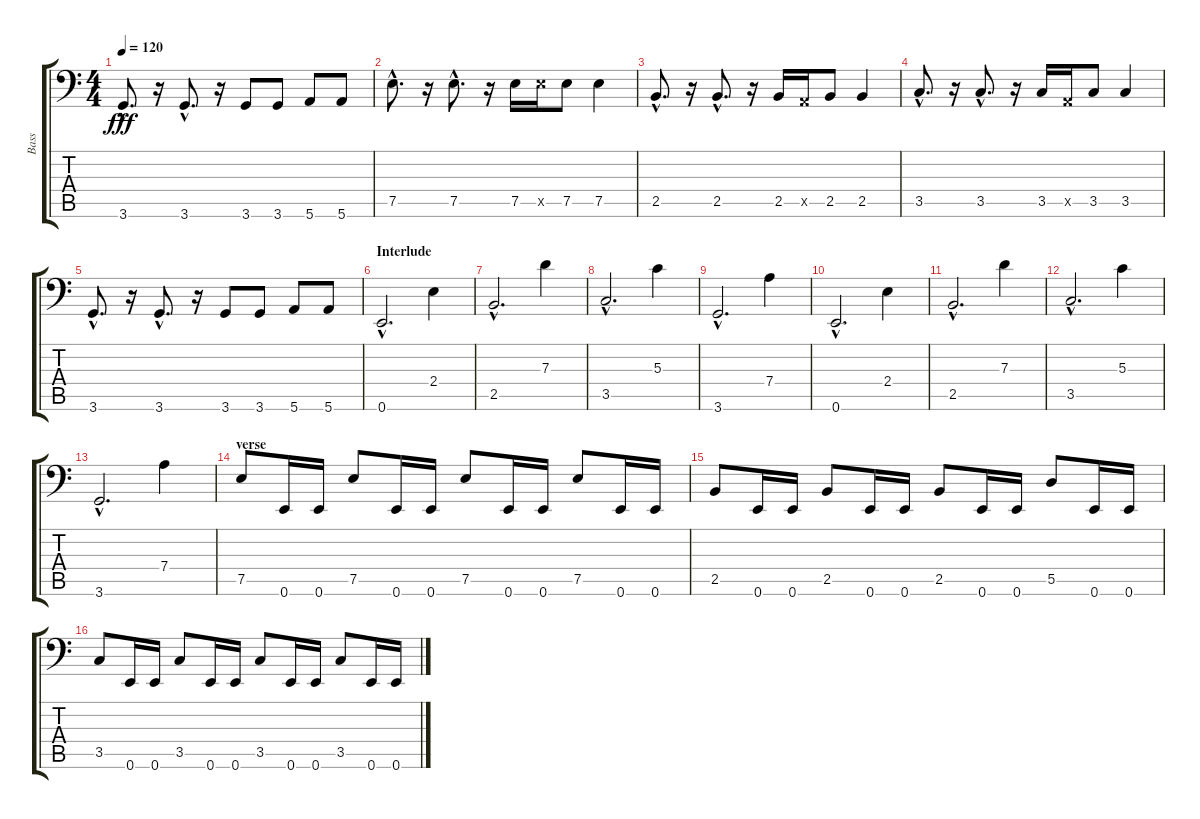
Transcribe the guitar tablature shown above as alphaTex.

\track ("Bass" "Bass") {instrument electricbassfinger}
\staff {score tabs}
\tuning (E3 B2 G2 D2 A1 E1) {hide}
\ts (4 4)
\tempo 120
\clef f4
\ks c
3.6{hac}.8{d dy fff} r.16 3.6{hac}.8{d} r.16 3.6.8 3.6.8 5.6.8 5.6.8 |
7.5{hac}.8{d} r.16 7.5{hac}.8{d} r.16 7.5.16 7.5{x}.16 7.5.8 7.5.4 |
2.5{hac}.8{d} r.16 2.5{hac}.8{d} r.16 2.5.16 0.5{x}.16 2.5.8 2.5.4 |
3.5{hac}.8{d} r.16 3.5{hac}.8{d} r.16 3.5.16 0.5{x}.16 3.5.8 3.5.4 |
3.6{hac}.8{d} r.16 3.6{hac}.8{d} r.16 3.6.8 3.6.8 5.6.8 5.6.8 |
\section ("" "Interlude")
0.6{hac}.2{d} 2.4.4 |
2.5{hac}.2{d} 7.3.4 |
3.5{hac}.2{d} 5.3.4 |
3.6{hac}.2{d} 7.4.4 |
0.6{hac}.2{d} 2.4.4 |
2.5{hac}.2{d} 7.3.4 |
3.5{hac}.2{d} 5.3.4 |
3.6{hac}.2{d} 7.4.4 |
\section ("" "verse")
7.5.8 0.6.16 0.6.16 7.5.8 0.6.16 0.6.16 7.5.8 0.6.16 0.6.16 7.5.8 0.6.16 0.6.16 |
2.5.8 0.6.16 0.6.16 2.5.8 0.6.16 0.6.16 2.5.8 0.6.16 0.6.16 5.5.8 0.6.16 0.6.16 |
3.5.8 0.6.16 0.6.16 3.5.8 0.6.16 0.6.16 3.5.8 0.6.16 0.6.16 3.5.8 0.6.16 0.6.16
